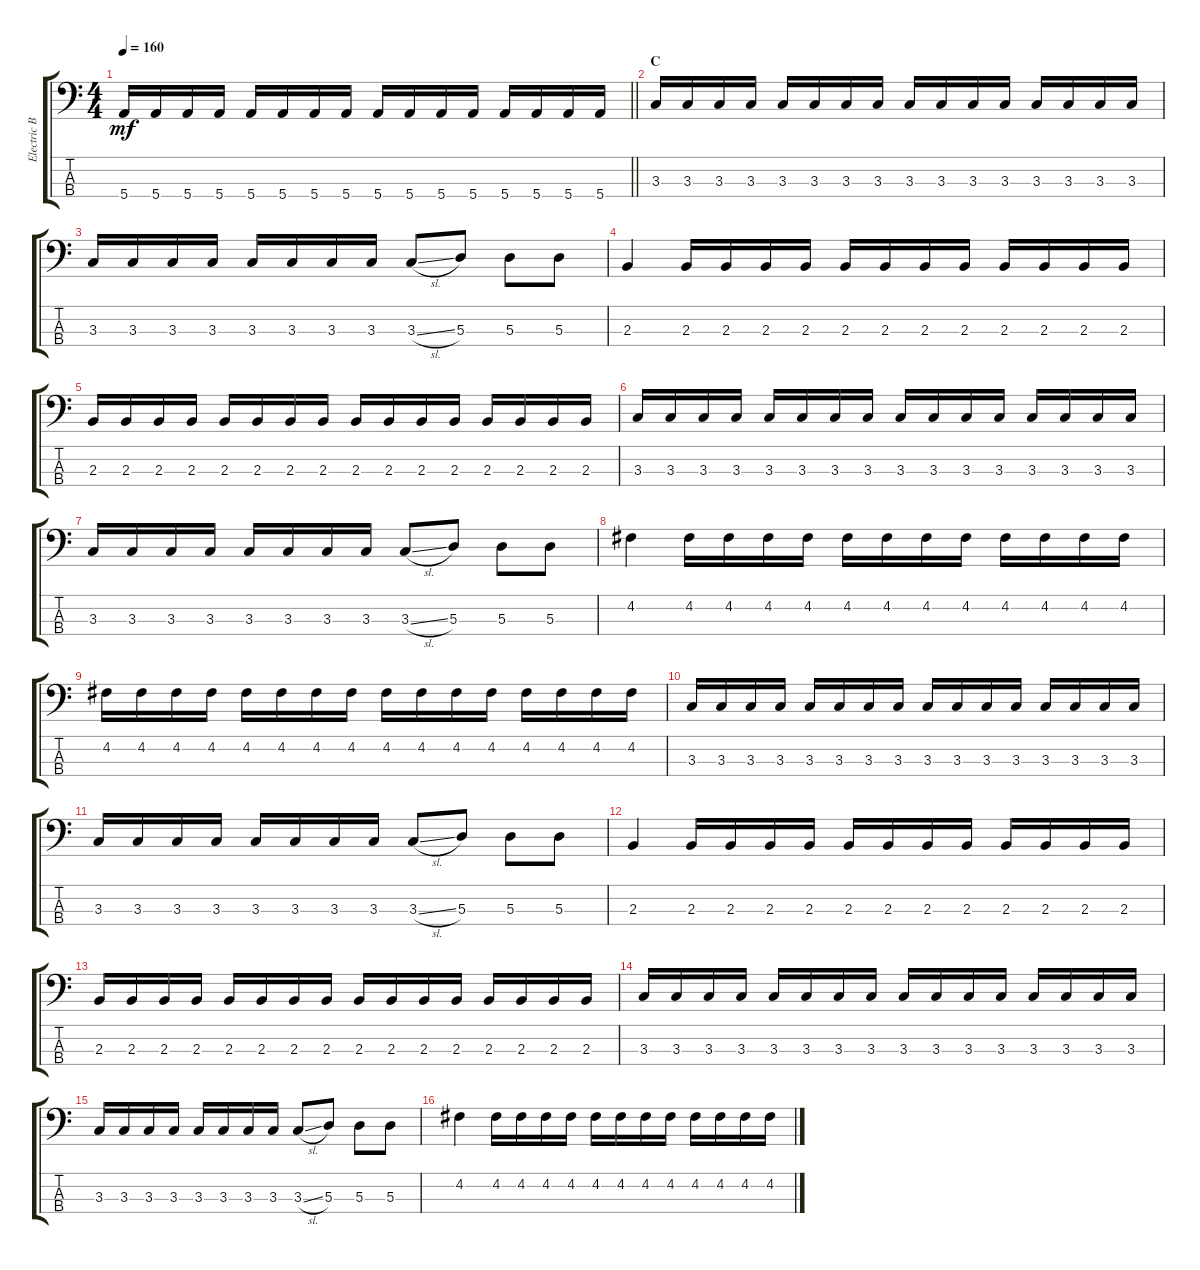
\track ("Electric Bass" "Electric B") {solo instrument electricbasspick}
\staff {score tabs}
\tuning (G2 D2 A1 E1) {hide}
\ts (4 4)
\tempo 160
\clef f4
\barLineRight lightlight
\ks c
5.4.16{dy mf} 5.4.16 5.4.16 5.4.16 5.4.16 5.4.16 5.4.16 5.4.16 5.4.16 5.4.16 5.4.16 5.4.16 5.4.16 5.4.16 5.4.16 5.4.16 |
\section ("" "C")
3.3.16 3.3.16 3.3.16 3.3.16 3.3.16 3.3.16 3.3.16 3.3.16 3.3.16 3.3.16 3.3.16 3.3.16 3.3.16 3.3.16 3.3.16 3.3.16 |
3.3.16 3.3.16 3.3.16 3.3.16 3.3.16 3.3.16 3.3.16 3.3.16 3.3{sl}.8 5.3.8 5.3.8 5.3.8 |
2.3.4 2.3.16 2.3.16 2.3.16 2.3.16 2.3.16 2.3.16 2.3.16 2.3.16 2.3.16 2.3.16 2.3.16 2.3.16 |
2.3.16 2.3.16 2.3.16 2.3.16 2.3.16 2.3.16 2.3.16 2.3.16 2.3.16 2.3.16 2.3.16 2.3.16 2.3.16 2.3.16 2.3.16 2.3.16 |
3.3.16 3.3.16 3.3.16 3.3.16 3.3.16 3.3.16 3.3.16 3.3.16 3.3.16 3.3.16 3.3.16 3.3.16 3.3.16 3.3.16 3.3.16 3.3.16 |
3.3.16 3.3.16 3.3.16 3.3.16 3.3.16 3.3.16 3.3.16 3.3.16 3.3{sl}.8 5.3.8 5.3.8 5.3.8 |
4.2.4 4.2.16 4.2.16 4.2.16 4.2.16 4.2.16 4.2.16 4.2.16 4.2.16 4.2.16 4.2.16 4.2.16 4.2.16 |
4.2.16 4.2.16 4.2.16 4.2.16 4.2.16 4.2.16 4.2.16 4.2.16 4.2.16 4.2.16 4.2.16 4.2.16 4.2.16 4.2.16 4.2.16 4.2.16 |
3.3.16 3.3.16 3.3.16 3.3.16 3.3.16 3.3.16 3.3.16 3.3.16 3.3.16 3.3.16 3.3.16 3.3.16 3.3.16 3.3.16 3.3.16 3.3.16 |
3.3.16 3.3.16 3.3.16 3.3.16 3.3.16 3.3.16 3.3.16 3.3.16 3.3{sl}.8 5.3.8 5.3.8 5.3.8 |
2.3.4 2.3.16 2.3.16 2.3.16 2.3.16 2.3.16 2.3.16 2.3.16 2.3.16 2.3.16 2.3.16 2.3.16 2.3.16 |
2.3.16 2.3.16 2.3.16 2.3.16 2.3.16 2.3.16 2.3.16 2.3.16 2.3.16 2.3.16 2.3.16 2.3.16 2.3.16 2.3.16 2.3.16 2.3.16 |
3.3.16 3.3.16 3.3.16 3.3.16 3.3.16 3.3.16 3.3.16 3.3.16 3.3.16 3.3.16 3.3.16 3.3.16 3.3.16 3.3.16 3.3.16 3.3.16 |
3.3.16 3.3.16 3.3.16 3.3.16 3.3.16 3.3.16 3.3.16 3.3.16 3.3{sl}.8 5.3.8 5.3.8 5.3.8 |
4.2.4 4.2.16 4.2.16 4.2.16 4.2.16 4.2.16 4.2.16 4.2.16 4.2.16 4.2.16 4.2.16 4.2.16 4.2.16
